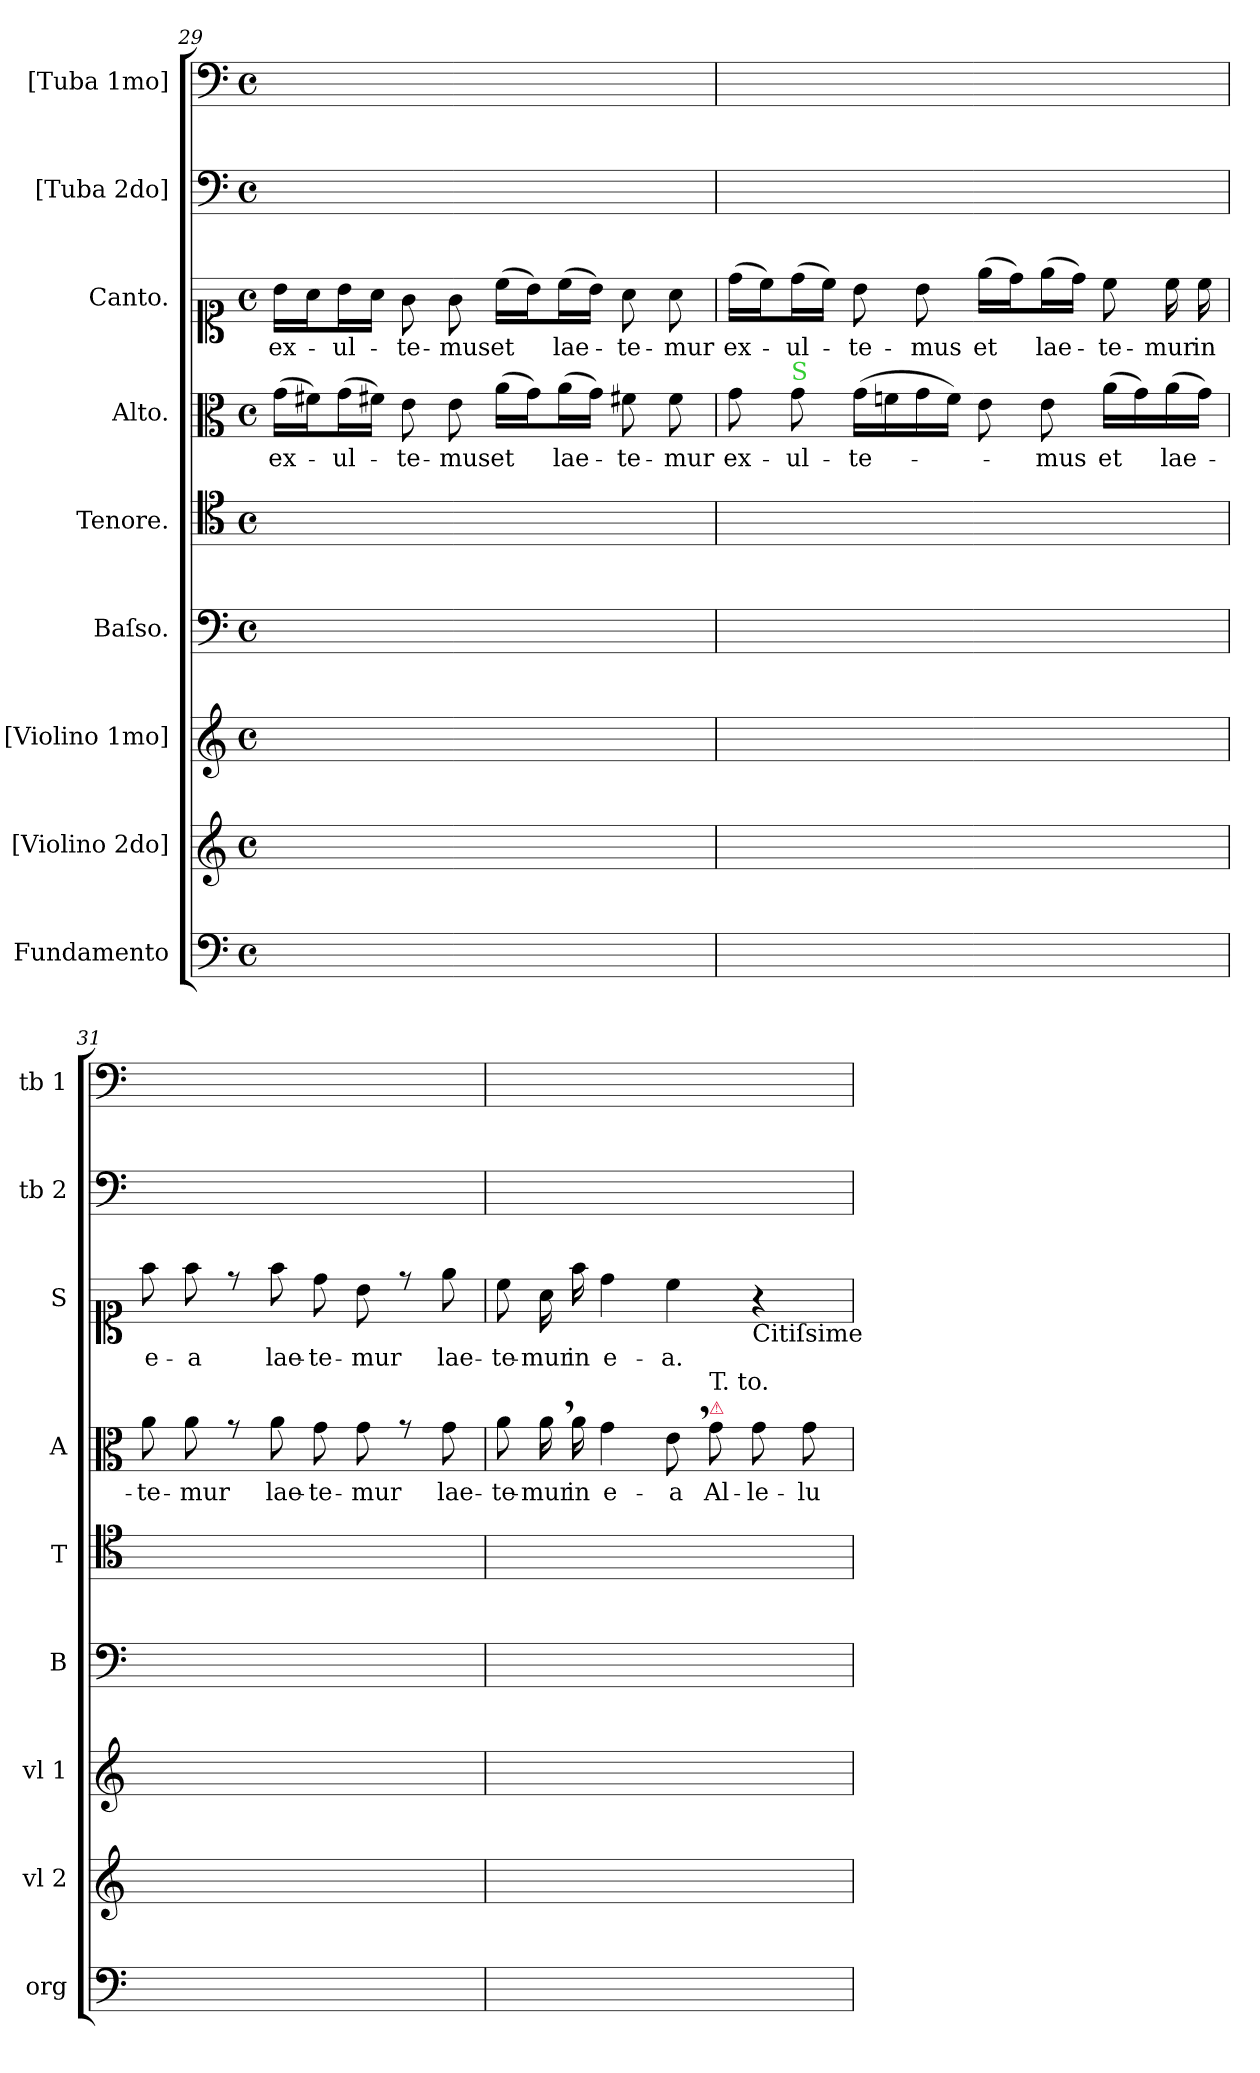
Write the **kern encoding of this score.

**kern	**kern	**kern	**kern	**kern	**kern	**text	**kern	**text	**kern	**kern
*part9	*part8	*part7	*part6	*part5	*part4	*part4	*part3	*part3	*part2	*part1
*staff9	*staff8	*staff7	*staff6	*staff5	*staff4	*staff4	*staff3	*staff3	*staff2	*staff1
*I"Fundamento	*I"[Violino 2do]	*I"[Violino 1mo]	*I"Baſso.	*I"Tenore.	*I"Alto.	*	*I"Canto.	*	*I"[Tuba 2do]	*I"[Tuba 1mo]
*I'org	*I'vl 2	*I'vl 1	*I'B	*I'T	*I'A	*	*I'S	*	*I'tb 2	*I'tb 1
*clefF4	*clefG2	*clefG2	*clefF4	*clefC4	*clefC3	*	*clefC1	*	*clefF4	*clefF4
*k[]	*k[]	*k[]	*k[]	*k[]	*k[]	*	*k[]	*	*k[]	*k[]
*M4/4	*M4/4	*M4/4	*M4/4	*M4/4	*M4/4	*	*M4/4	*	*M4/4	*M4/4
*met(c)	*met(c)	*met(c)	*met(c)	*met(c)	*met(c)	*	*met(c)	*	*met(c)	*met(c)
=29	=29	=29	=29	=29	=29	=29	=29	=29	=29	=29
1ryy	1ryy	1ryy	1ryy	1ryy	(16g\LL	ex-	16b\LL	ex-	1ryy	1ryy
.	.	.	.	.	16f#X\J)	.	16a\J	.	.	.
.	.	.	.	.	(16g\L	-ul-	16b\L	-ul-	.	.
.	.	.	.	.	16f#X\JJ)	.	16a\JJ	.	.	.
.	.	.	.	.	8e\	-te-	8g\	-te-	.	.
.	.	.	.	.	8e\	-mus	8g\	-mus	.	.
.	.	.	.	.	(16a\LL	et	(16cc\LL	et	.	.
.	.	.	.	.	16g\J)	.	16b\J)	.	.	.
.	.	.	.	.	(16a\L	lae-	(16cc\L	lae-	.	.
.	.	.	.	.	16g\JJ)	.	16b\JJ)	.	.	.
.	.	.	.	.	8f#X\	-te-	8a\	-te-	.	.
.	.	.	.	.	8f#\	-mur	8a\	-mur	.	.
=30	=30	=30	=30	=30	=30	=30	=30	=30	=30	=30
1ryy	1ryy	1ryy	1ryy	1ryy	8g\	ex-	(16dd\LL	ex-	1ryy	1ryy
.	.	.	.	.	.	.	16cc\J)	.	.	.
!	!	!	!	!	!LO:TX:a:color=limegreen:t=S	!	!	!	!	!
.	.	.	.	.	8g\	-ul-	(16dd\L	-ul-	.	.
.	.	.	.	.	.	.	16cc\JJ)	.	.	.
.	.	.	.	.	(16g\LL	-te-	8b\	-te-	.	.
.	.	.	.	.	16fn\	.	.	.	.	.
.	.	.	.	.	16g\	.	8b\	-mus	.	.
.	.	.	.	.	16f\JJ)	.	.	.	.	.
.	.	.	.	.	8e\	.	(16ee\LL	et	.	.
.	.	.	.	.	.	.	16dd\J)	.	.	.
.	.	.	.	.	8e\	-mus	(16ee\L	lae-	.	.
.	.	.	.	.	.	.	16dd\JJ)	.	.	.
.	.	.	.	.	(16a\LL	et	8cc\	-te-	.	.
.	.	.	.	.	16g\)	.	.	.	.	.
.	.	.	.	.	(16a\	lae-	16cc\	-mur	.	.
.	.	.	.	.	16g\JJ)	.	16cc\	in	.	.
=31	=31	=31	=31	=31	=31	=31	=31	=31	=31	=31
1ryy	1ryy	1ryy	1ryy	1ryy	8a\	-te-	8ff\	e-	1ryy	1ryy
.	.	.	.	.	8a\	-mur	8ff\	-a	.	.
.	.	.	.	.	8rg	.	8rdd	.	.	.
.	.	.	.	.	8a\	lae-	8ff\	lae-	.	.
.	.	.	.	.	8g\	-te-	8dd\	-te-	.	.
.	.	.	.	.	8g\	-mur	8b\	-mur	.	.
.	.	.	.	.	8rg	.	8rdd	.	.	.
!	!	!	!	!	!	!LO:LY:i	!	!LO:LY:i	!	!
.	.	.	.	.	8g\	lae-	8ee\	lae-	.	.
=32	=32	=32	=32	=32	=32	=32	=32	=32	=32	=32
!	!	!	!	!	!	!LO:LY:i	!	!LO:LY:i	!	!
1ryy	1ryy	1ryy	1ryy	1ryy	8a\	-te-	8cc\	-te-	1ryy	1ryy
!	!	!	!	!	!	!LO:LY:i	!	!LO:LY:i	!	!
.	.	.	.	.	16a,<\	-mur	16a\	-mur	.	.
.	.	.	.	.	16a\	in	16ff\	in	.	.
.	.	.	.	.	4g\	e-	4dd\	e-	.	.
.	.	.	.	.	8e,<\	-a	4cc\	-a.	.	.
!	!	!	!	!	!LO:TX:a:color=crimson:t=⚠	!	!	!	!	!
!	!	!	!	!	!LO:TX:a:t=T. to.	!	!	!	!	!
.	.	.	.	.	8g\	Al-	.	.	.	.
!	!	!	!	!	!	!	!LO:TX:b:t=Citiſsime	!	!	!
.	.	.	.	.	8g\	-le-	4r	.	.	.
.	.	.	.	.	8g\	-lu-	.	.	.	.
=	=	=	=	=	=	=	=	=	=	=
*-	*-	*-	*-	*-	*-	*-	*-	*-	*-	*-
